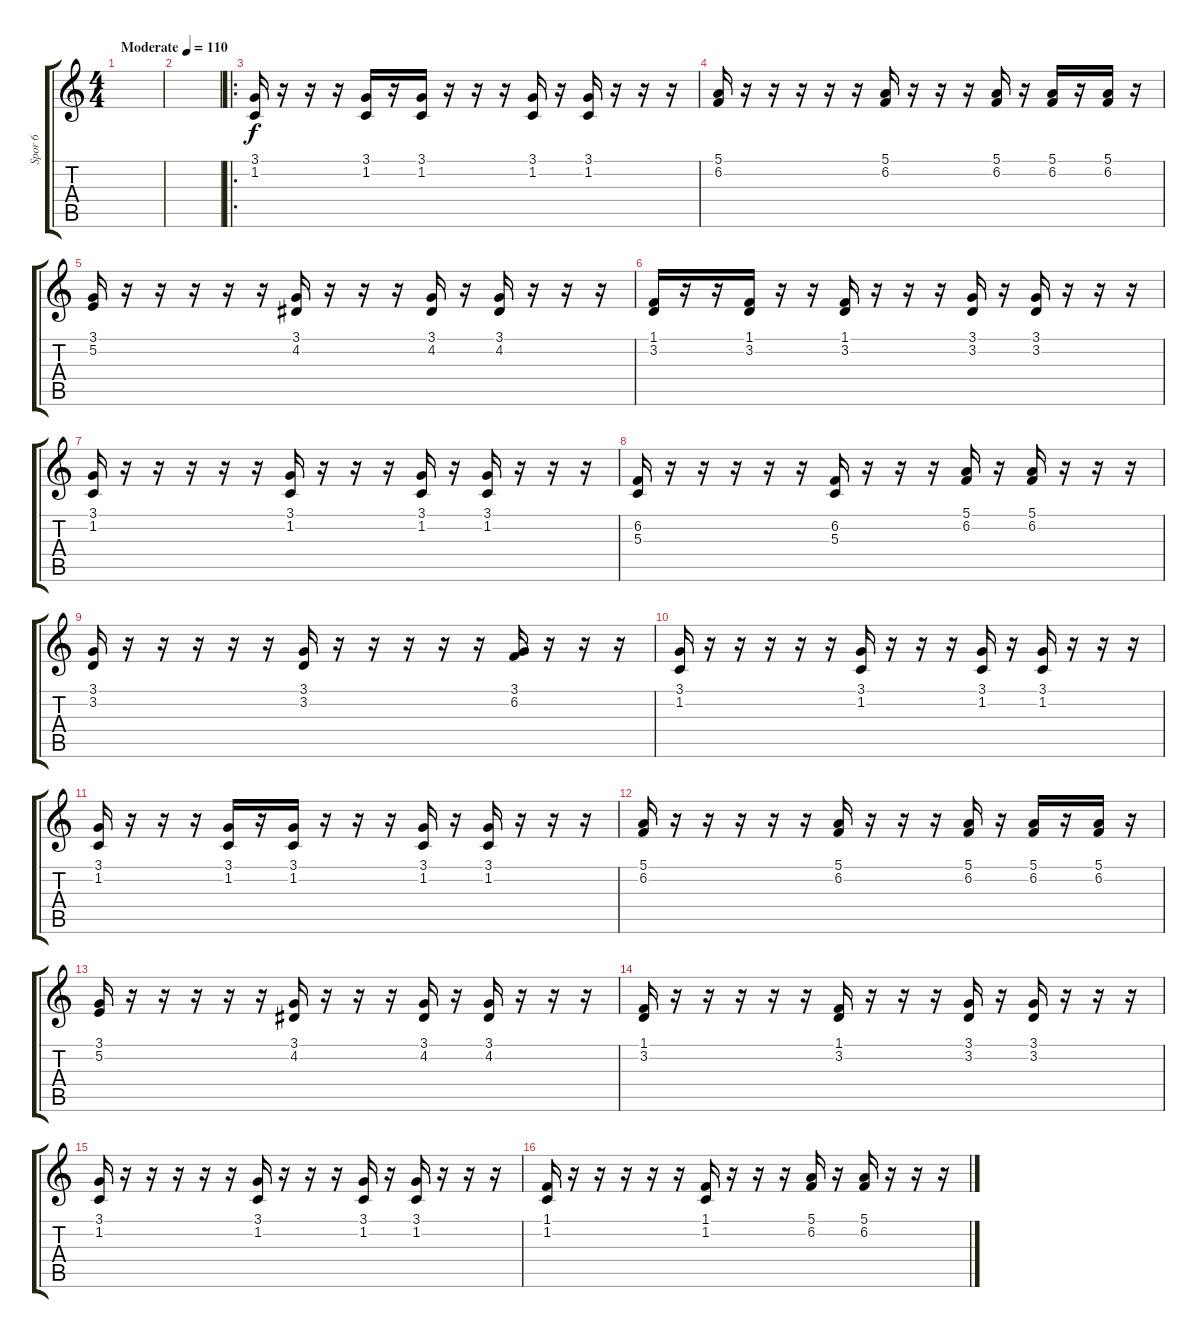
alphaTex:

\track ("Spor 6" "Spor 6") {instrument trombone}
\staff {score tabs}
\tuning (E4 B3 G3 D3 A2 E2) {hide}
\ts (4 4)
\tempo (110 "Moderate")
\clef g2
\ks c
|
|
\ro
(3.1 1.2).16 r.16 r.16 r.16 (3.1 1.2).16 r.16 (3.1 1.2).16 r.16 r.16 r.16 (3.1 1.2).16 r.16 (3.1 1.2).16 r.16 r.16 r.16 |
(5.1 6.2).16 r.16 r.16 r.16 r.16 r.16 (5.1 6.2).16 r.16 r.16 r.16 (5.1 6.2).16 r.16 (5.1 6.2).16 r.16 (5.1 6.2).16 r.16 |
(3.1 5.2).16 r.16 r.16 r.16 r.16 r.16 (3.1 4.2).16 r.16 r.16 r.16 (3.1 4.2).16 r.16 (3.1 4.2).16 r.16 r.16 r.16 |
(1.1 3.2).16 r.16 r.16 (1.1 3.2).16 r.16 r.16 (1.1 3.2).16 r.16 r.16 r.16 (3.1 3.2).16 r.16 (3.1 3.2).16 r.16 r.16 r.16 |
(3.1 1.2).16 r.16 r.16 r.16 r.16 r.16 (3.1 1.2).16 r.16 r.16 r.16 (3.1 1.2).16 r.16 (3.1 1.2).16 r.16 r.16 r.16 |
(6.2 5.3).16 r.16 r.16 r.16 r.16 r.16 (6.2 5.3).16 r.16 r.16 r.16 (5.1 6.2).16 r.16 (5.1 6.2).16 r.16 r.16 r.16 |
(3.1 3.2).16 r.16 r.16 r.16 r.16 r.16 (3.1 3.2).16 r.16 r.16 r.16 r.16 r.16 (3.1 6.2).16 r.16 r.16 r.16 |
(3.1 1.2).16 r.16 r.16 r.16 r.16 r.16 (3.1 1.2).16 r.16 r.16 r.16 (3.1 1.2).16 r.16 (3.1 1.2).16 r.16 r.16 r.16 |
(3.1 1.2).16 r.16 r.16 r.16 (3.1 1.2).16 r.16 (3.1 1.2).16 r.16 r.16 r.16 (3.1 1.2).16 r.16 (3.1 1.2).16 r.16 r.16 r.16 |
(5.1 6.2).16 r.16 r.16 r.16 r.16 r.16 (5.1 6.2).16 r.16 r.16 r.16 (5.1 6.2).16 r.16 (5.1 6.2).16 r.16 (5.1 6.2).16 r.16 |
(3.1 5.2).16 r.16 r.16 r.16 r.16 r.16 (3.1 4.2).16 r.16 r.16 r.16 (3.1 4.2).16 r.16 (3.1 4.2).16 r.16 r.16 r.16 |
(1.1 3.2).16 r.16 r.16 r.16 r.16 r.16 (1.1 3.2).16 r.16 r.16 r.16 (3.1 3.2).16 r.16 (3.1 3.2).16 r.16 r.16 r.16 |
(3.1 1.2).16 r.16 r.16 r.16 r.16 r.16 (3.1 1.2).16 r.16 r.16 r.16 (3.1 1.2).16 r.16 (3.1 1.2).16 r.16 r.16 r.16 |
(1.1 1.2).16 r.16 r.16 r.16 r.16 r.16 (1.1 1.2).16 r.16 r.16 r.16 (5.1 6.2).16 r.16 (5.1 6.2).16 r.16 r.16 r.16
